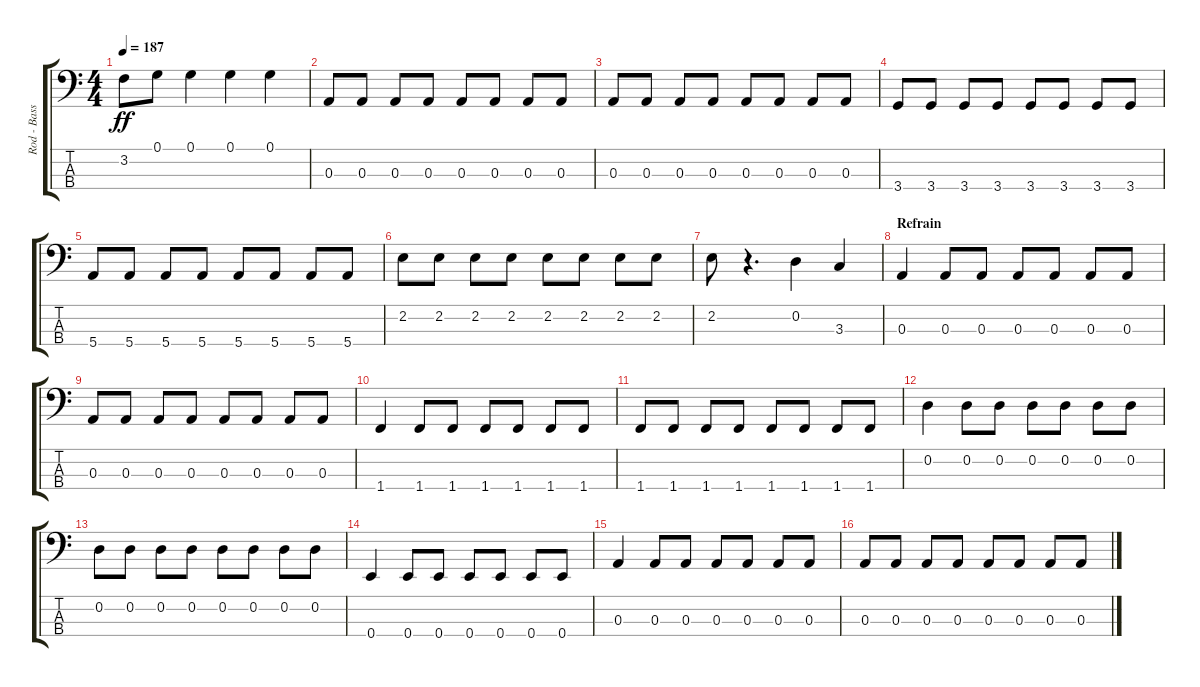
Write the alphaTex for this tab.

\track ("Rod - Bass" "Rod - Bass") {instrument electricbassfinger}
\staff {score tabs}
\tuning (G2 D2 A1 E1) {hide}
\ts (4 4)
\tempo 187
\clef f4
\ks c
3.2.8{dy ff} 0.1.8 0.1.4 0.1.4 0.1.4 |
0.3.8 0.3.8 0.3.8 0.3.8 0.3.8 0.3.8 0.3.8 0.3.8 |
0.3.8 0.3.8 0.3.8 0.3.8 0.3.8 0.3.8 0.3.8 0.3.8 |
3.4.8 3.4.8 3.4.8 3.4.8 3.4.8 3.4.8 3.4.8 3.4.8 |
5.4.8 5.4.8 5.4.8 5.4.8 5.4.8 5.4.8 5.4.8 5.4.8 |
2.2.8 2.2.8 2.2.8 2.2.8 2.2.8 2.2.8 2.2.8 2.2.8 |
2.2.8 r.4{d} 0.2.4 3.3.4 |
\section ("" "Refrain")
0.3.4 0.3.8 0.3.8 0.3.8 0.3.8 0.3.8 0.3.8 |
0.3.8 0.3.8 0.3.8 0.3.8 0.3.8 0.3.8 0.3.8 0.3.8 |
1.4.4 1.4.8 1.4.8 1.4.8 1.4.8 1.4.8 1.4.8 |
1.4.8 1.4.8 1.4.8 1.4.8 1.4.8 1.4.8 1.4.8 1.4.8 |
0.2.4 0.2.8 0.2.8 0.2.8 0.2.8 0.2.8 0.2.8 |
0.2.8 0.2.8 0.2.8 0.2.8 0.2.8 0.2.8 0.2.8 0.2.8 |
0.4.4 0.4.8 0.4.8 0.4.8 0.4.8 0.4.8 0.4.8 |
0.3.4 0.3.8 0.3.8 0.3.8 0.3.8 0.3.8 0.3.8 |
0.3.8 0.3.8 0.3.8 0.3.8 0.3.8 0.3.8 0.3.8 0.3.8
